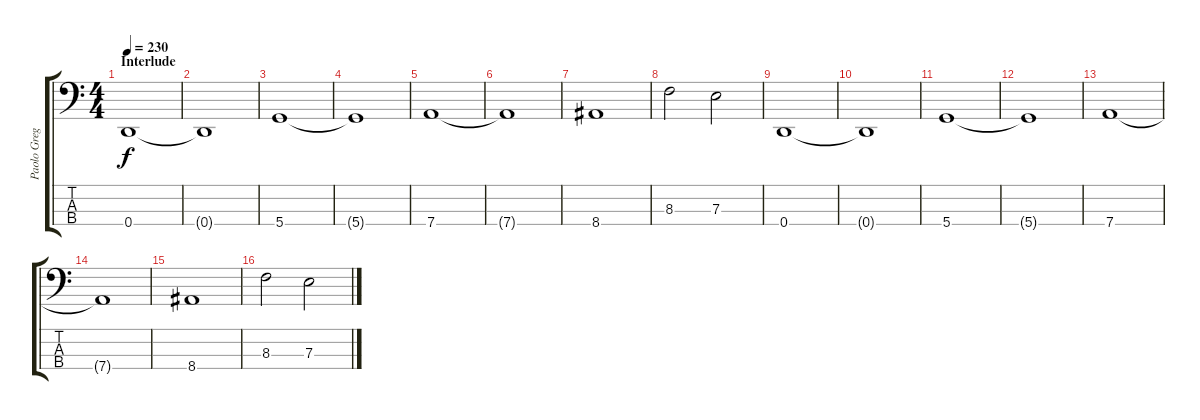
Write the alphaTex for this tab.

\track ("Paolo Gregoletto" "Paolo Greg") {instrument electricbasspick}
\staff {score tabs}
\tuning (G2 D2 A1 D1) {hide}
\ts (4 4)
\section ("" "Interlude")
\tempo 230
\clef f4
\ks c
0.4.1{dy f} |
0.4{t}.1 |
5.4.1 |
5.4{t}.1 |
7.4.1 |
7.4{t}.1 |
8.4.1 |
8.3.2 7.3.2 |
0.4.1 |
0.4{t}.1 |
5.4.1 |
5.4{t}.1 |
7.4.1 |
7.4{t}.1 |
8.4.1 |
8.3.2 7.3.2
